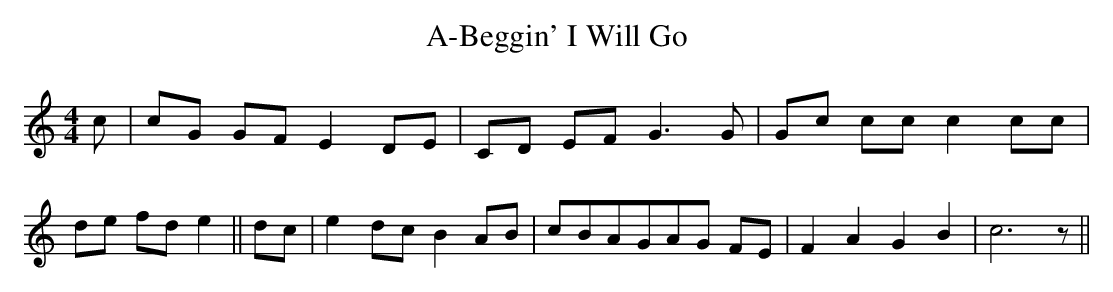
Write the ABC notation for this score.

X:1
T:A-Beggin' I Will Go
M:4/4
L:1/8
K:C
 c| cG GF E2 DE| CD EF G3 G| Gc cc c2 cc| de fd e2|| dc| e2d-c B2A-B|\
c-BA-GA-G FE| F2 A2 G2 B2| c6 z||
